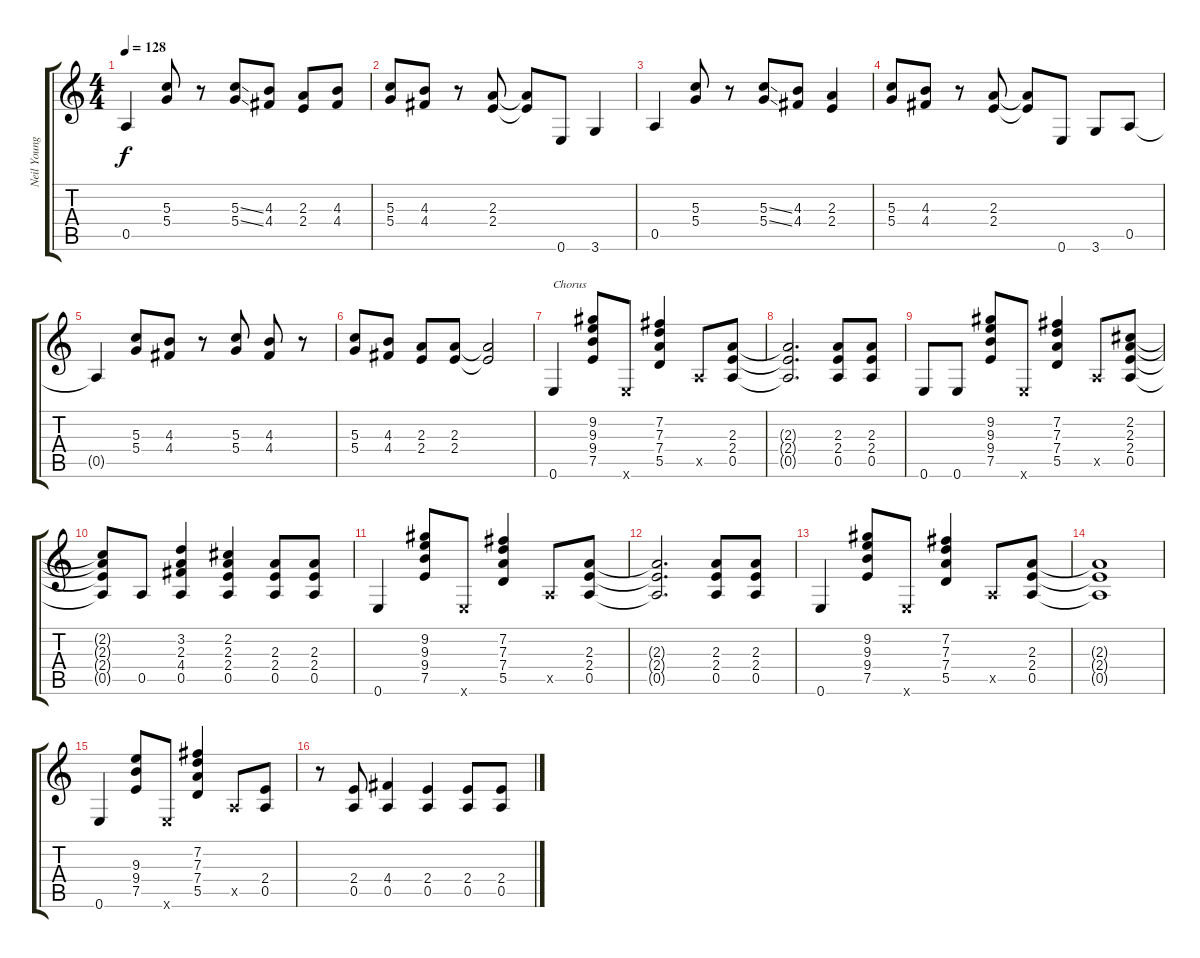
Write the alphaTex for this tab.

\track ("Neil Young Gtr 1 Rhythm" "Neil Young") {instrument overdrivenguitar}
\staff {score tabs}
\tuning (E4 B3 G3 D3 A2 E2) {hide}
\ts (4 4)
\tempo 128
\clef g2
\ks c
0.5{t}.4{dy f} (5.3 5.4).8 r.8 (5.3{ss} 5.4{ss}).8 (4.3 4.4).8 (2.3 2.4).8 (4.3 4.4).8 |
(5.3 5.4).8 (4.3 4.4).8 r.8 (2.3 2.4).8 (2.3{t} 2.4{t}).8 0.6.8 3.6.4 |
0.5.4 (5.3 5.4).8 r.8 (5.3{ss} 5.4{ss}).8 (4.3 4.4).8 (2.3 2.4).4 |
(5.3 5.4).8 (4.3 4.4).8 r.8 (2.3 2.4).8 (2.3{t} 2.4{t}).8 0.6.8 3.6.8 0.5.8 |
0.5{t}.4 (5.3 5.4).8 (4.3 4.4).8 r.8 (5.3 5.4).8 (4.3 4.4).8 r.8 |
(5.3 5.4).8 (4.3 4.4).8 (2.3 2.4).8 (2.3 2.4).8 (2.3{t} 2.4{t}).2 |
0.6.4{txt "Chorus"} (9.2 9.3 9.4 7.5).8 0.6{x}.8 (7.2 7.3 7.4 5.5).4 0.5{x}.8 (2.3 2.4 0.5).8 |
(2.3{t} 2.4{t} 0.5{t}).2{d} (2.3 2.4 0.5).8 (2.3 2.4 0.5).8 |
0.6.8 0.6.8 (9.2 9.3 9.4 7.5).8 0.6{x}.8 (7.2 7.3 7.4 5.5).4 0.5{x}.8 (2.2 2.3 2.4 0.5).8 |
(2.2{t} 2.3{t} 2.4{t} 0.5{t}).8 0.5.8 (3.2 2.3 4.4 0.5).4 (2.2 2.3 2.4 0.5).4 (2.3 2.4 0.5).8 (2.3 2.4 0.5).8 |
0.6.4 (9.2 9.3 9.4 7.5).8 0.6{x}.8 (7.2 7.3 7.4 5.5).4 0.5{x}.8 (2.3 2.4 0.5).8 |
(2.3{t} 2.4{t} 0.5{t}).2{d} (2.3 2.4 0.5).8 (2.3 2.4 0.5).8 |
0.6.4 (9.2 9.3 9.4 7.5).8 0.6{x}.8 (7.2 7.3 7.4 5.5).4 0.5{x}.8 (2.3 2.4 0.5).8 |
(2.3{t} 2.4{t} 0.5{t}).1 |
0.6.4 (9.3 9.4 7.5).8 0.6{x}.8 (7.2 7.3 7.4 5.5).4 0.5{x}.8 (2.4 0.5).8 |
r.8 (2.4 0.5).8 (4.4 0.5).4 (2.4 0.5).4 (2.4 0.5).8 (2.4 0.5).8
